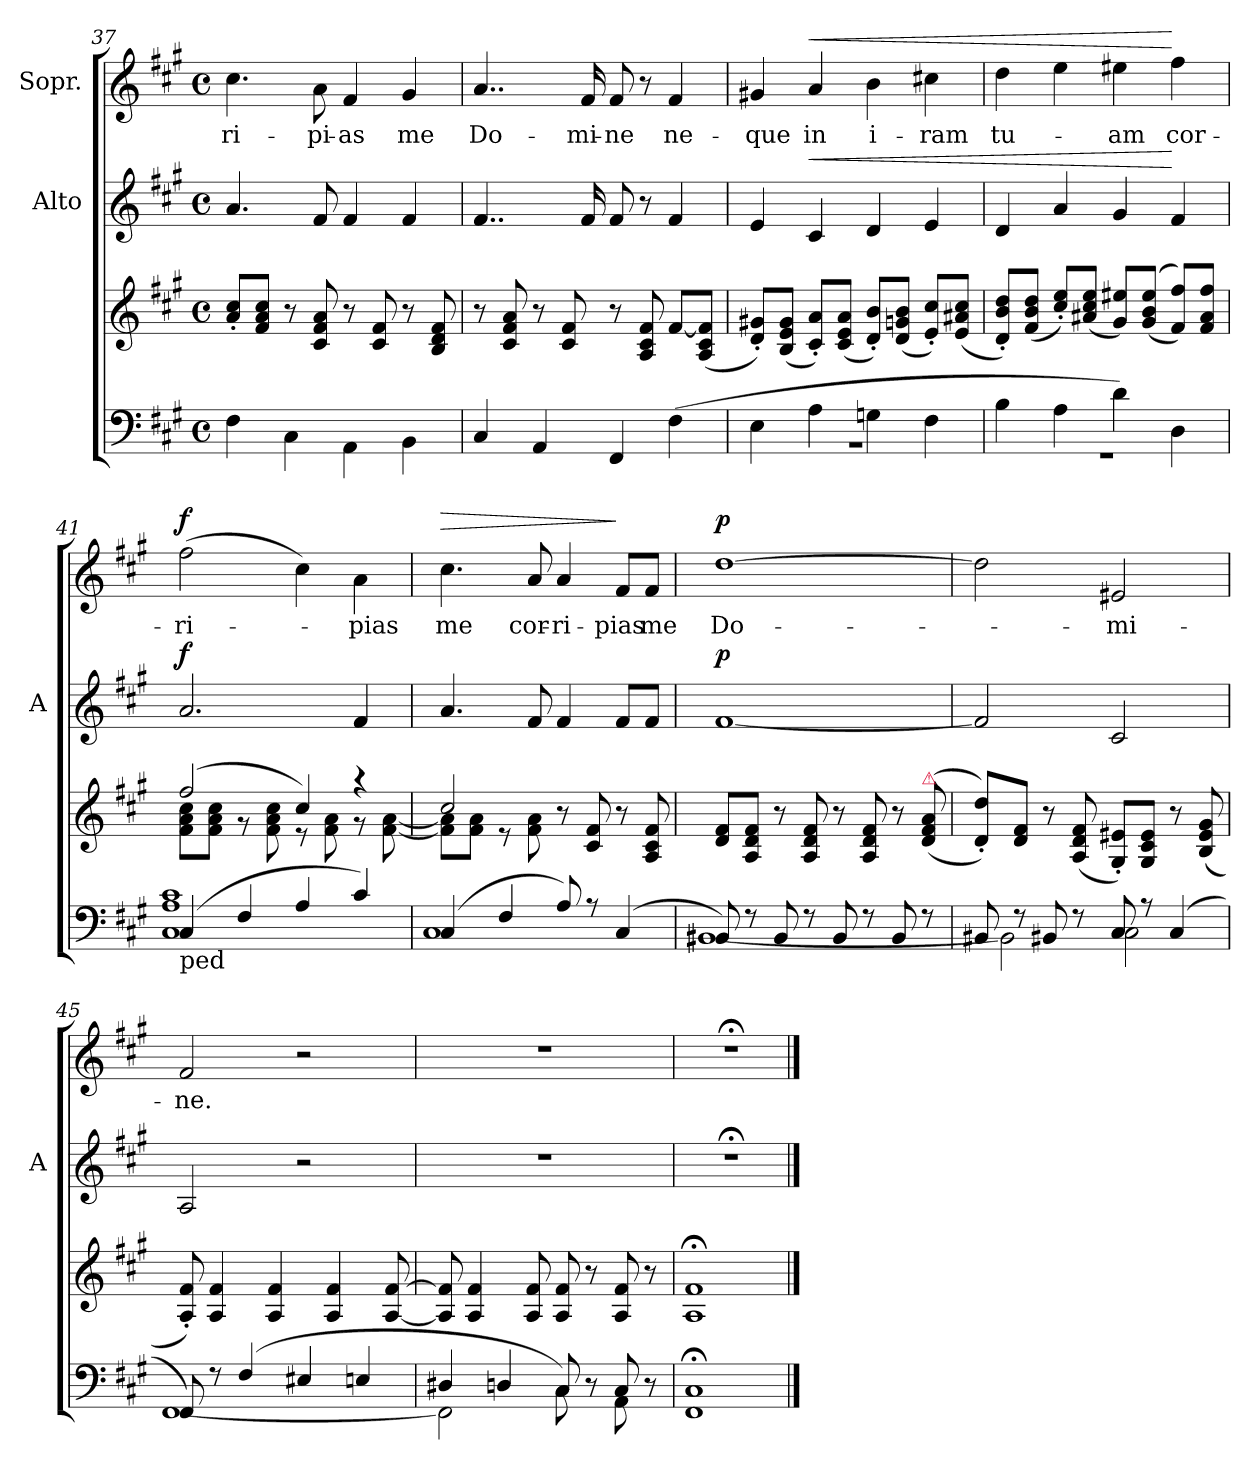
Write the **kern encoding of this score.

**kern	**kern	**kern	**dynam	**kern	**text	**dynam
*part3	*part3	*part2	*part2	*part1	*part1	*part1
*staff4	*staff3	*staff2	*staff2	*staff1	*staff1	*staff1
*	*	*I"Alto	*	*I"Sopr.	*	*
*	*	*I'A	*	*	*	*
*clefF4	*clefG2	*clefG2	*	*clefG2	*	*
*k[f#c#g#]	*k[f#c#g#]	*k[f#c#g#]	*	*k[f#c#g#]	*	*
*M4/4	*M4/4	*M4/4	*	*M4/4	*	*
*met(c)	*met(c)	*met(c)	*	*met(c)	*	*
=37	=37	=37	=37	=37	=37	=37
4F#\	8a'/ 8cc#'/L	4.a/	.	4.cc#\	-ri-	.
.	8f#/ 8a/ 8cc#/J	.	.	.	.	.
4C#\	8r	.	.	.	.	.
.	8c#/ 8f#/ 8a/	8f#/	.	8a\	-pi-	.
4AA\	8r	4f#/	.	4f#/	-as	.
.	8c#/ 8f#/	.	.	.	.	.
4BB\	8r	4f#/	.	4g#/	me	.
.	8B/ 8d/ 8f#/	.	.	.	.	.
=38	=38	=38	=38	=38	=38	=38
4C#/	8r	4..f#/	.	4..a/	Do-	.
.	8c#/ 8f#/ 8a/	.	.	.	.	.
4AA/	8r	.	.	.	.	.
.	8c#/ 8f#/	.	.	.	.	.
.	.	16f#/	.	16f#/	-mi-	.
4FF#/	8r	8f#/	.	8f#/	-ne	.
.	8A/ 8c#/ 8f#/	8r	.	8r	.	.
(4F#\	[8f#/L	4f#/	.	4f#/	ne-	.
.	(8A/ 8c#/ 8f#]/J	.	.	.	.	.
=39	=39	=39	=39	=39	=39	=39
*^	*	*	*	*	*	*
4E\	1r	8d'/ 8g#X'/L)	4e/	.	4g#X/	-que	.
.	.	(8B/ 8e/ 8g#/J	.	.	.	.	.
!	!	!	!	!LO:HP:a	!	!	!LO:HP:a
4A\	.	8c#'/ 8a'/L)	4c#/	<	4a/	in	<
.	.	(8c#/ 8e/ 8a/J	.	.	.	.	.
4Gn\	.	8d'/ 8b'/L)	4d/	.	4b\	i-	.
.	.	(8d/ 8gn/ 8b/J	.	.	.	.	.
4F#\	.	8e'/ 8cc#'/L)	4e/	.	4cc#X\	-ram	.
.	.	(8e/ 8a#X/ 8cc#/J	.	.	.	.	.
=40	=40	=40	=40	=40	=40	=40	=40
4B\	1rGG	8d'/ 8b'/ 8dd'/L)	4d/	.	4dd\	tu-	.
.	.	(8f#/ 8b/ 8dd/J	.	.	.	.	.
4A\	.	8cc#'/ 8ee'/L)	4a/	.	4ee\	.	.
.	.	(8a#X/ 8cc#/ 8ee/J	.	.	.	.	.
4d\)	.	8g#/ 8ee#X/L)	4g#/	.	4ee#X\	-am	.
.	.	(<(>8g#/ 8b/ 8ee#/J	.	.	.	.	.
4D\	.	8f#/ 8ff#/L))	4f#/	[	4ff#\	cor-	[
.	.	8f#/ 8a#/ 8ff#/J	.	.	.	.	.
=41	=41	=41	=41	=41	=41	=41	=41
*	*	*^	*	*	*	*	*
!LO:TX:b:t=ped	!	!	!	!	!	!	!	!
!	!	!	!	!	!LO:DY:a	!	!	!LO:DY:a
(<4C#/	1C# 1A 1c#	(2ff#/	8f#\ 8a\ 8cc#\L	2.a/	f	(2ff#\	-ri-	f
.	.	.	8f#\ 8a\ 8cc#\J	.	.	.	.	.
4F#/	.	.	8r	.	.	.	.	.
.	.	.	8f#\ 8a\ 8cc#\	.	.	.	.	.
4A/	.	4cc#/)	8r	.	.	4cc#\)	.	.
.	.	.	8f#\ 8a\	.	.	.	.	.
4c#/)	.	4raa	8r	4f#/	.	4a\	-pias	.
.	.	.	[8f#\ [8a\	.	.	.	.	.
=42	=42	=42	=42	=42	=42	=42	=42	=42
!	!	!	!	!	!	!	!	!LO:HP:a
(4C#/	1C#	2cc#/	8f#]\ 8a]\L	4.a/	.	4.cc#\	me	>
.	.	.	8f#\ 8a\J	.	.	.	.	.
4F#/	.	.	8r	.	.	.	.	.
.	.	.	8f#\ 8a\	8f#/	.	8a/	cor-	.
8A/)	.	2ryy	8r	4f#/	.	4a/	-ri-	.
8r	.	.	8c#/ 8f#/	.	.	.	.	.
(4C#/	.	.	8r	8f#/L	.	8f#/L	-pias	]
.	.	.	8A/ 8c#/ 8f#/	8f#/J	.	8f#/J	me	.
=43	=43	=43	=43	=43	=43	=43	=43	=43
!	!	!	!	!	!LO:DY:a	!	!	!LO:DY:a
*	*	*v	*v	*	*	*	*	*
8BB#X/)	[1BB#X	8d/ 8f#/L	[1f#	p	[1dd	Do-	p
8r	.	8A/ 8d/ 8f#/J	.	.	.	.	.
8BB#/	.	8r	.	.	.	.	.
8r	.	8A/ 8d/ 8f#/	.	.	.	.	.
8BB#/	.	8r	.	.	.	.	.
8r	.	8A/ 8d/ 8f#/	.	.	.	.	.
8BB#/	.	8r	.	.	.	.	.
!	!	!LO:TX:a:color=crimson:t=⚠	!	!	!	!	!
8r	.	(<(<8d/ 8f#/ 8a/	.	.	.	.	.
=44	=44	=44	=44	=44	=44	=44	=44
8BB#X/	2BB#\]	8d'/ 8dd'/L))	2f#/]	.	2dd\]	.	.
8r	.	8d/ 8f#/J	.	.	.	.	.
8BB#X/	.	8r	.	.	.	.	.
8r	.	(8A/ 8d/ 8f#/	.	.	.	.	.
8C#/	2C#\	8G#'/ 8e#X'/L)	2c#/	.	2e#X/	-mi-	.
8r	.	8G#/ 8c#/ 8e#/J	.	.	.	.	.
(4C#/	.	8r	.	.	.	.	.
.	.	(8B/ 8e#/ 8g#/	.	.	.	.	.
=45	=45	=45	=45	=45	=45	=45	=45
8FF#/)	[1FF#	8A'/ 8f#'/)	2A/	.	2f#/	-ne.	.
8r	.	4A/ 4f#/	.	.	.	.	.
(4F#/	.	.	.	.	.	.	.
.	.	4A/ 4f#/	.	.	.	.	.
4E#X/	.	.	2r	.	2r	.	.
.	.	4A/ 4f#/	.	.	.	.	.
4En/	.	.	.	.	.	.	.
.	.	[8A/ [8f#/	.	.	.	.	.
=46	=46	=46	=46	=46	=46	=46	=46
4D#X/	2FF#\]	8A]/ 8f#]/	1r	.	1r	.	.
.	.	4A/ 4f#/	.	.	.	.	.
4Dn/	.	.	.	.	.	.	.
.	.	8A/ 8f#/	.	.	.	.	.
8C#/)	8C#\	8A/ 8f#/	.	.	.	.	.
8r	8ryy	8r	.	.	.	.	.
8C#/	8AA\	8A/ 8f#/	.	.	.	.	.
8r	8ryy	8r	.	.	.	.	.
*v	*v	*	*	*	*	*	*
=47	=47	=47	=47	=47	=47	=47
1FF#;< 1C#;<	1A;< 1f#;<	1r;<	.	1r;<	.	.
==	==	==	==	==	==	==
*-	*-	*-	*-	*-	*-	*-
